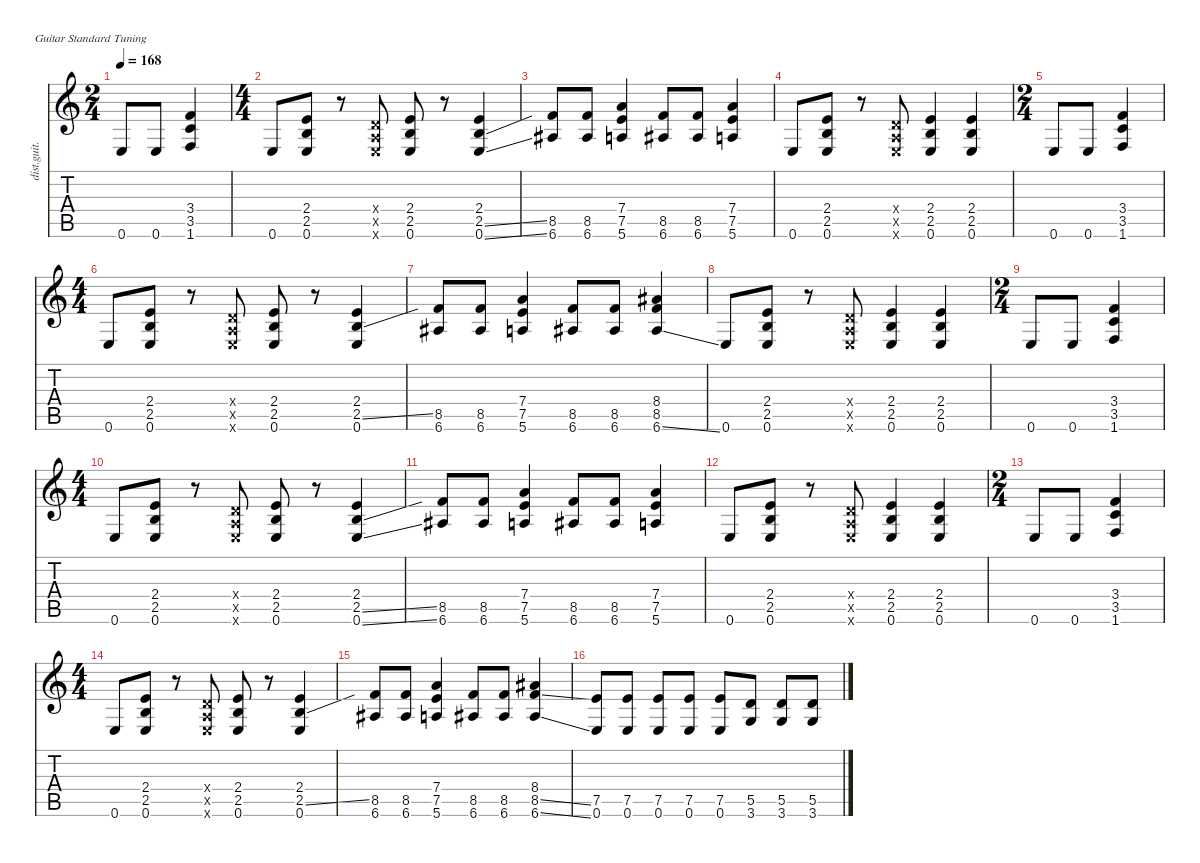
\defaultSystemsLayout 4
\hideDynamics
\bracketExtendMode nobrackets
\otherSystemsTrackNameOrientation horizontal
\track ("Guitar V Distortion" "dist.guit.") {instrument distortionguitar}
\staff {score tabs}
\tuning (E4 B3 G3 D3 A2 E2)
\ts (2 4)
\beaming (8 2 2)
\tempo 168
\clef g2
\ks c
0.6.8{dy f} 0.6.8 (3.4 3.5 1.6).4 |
\ts (4 4)
\beaming (8 2 2 2 2)
0.6.8 (2.4 2.5 0.6).8 r.8 (0.4{x} 0.5{x} 0.6{x}).8 (2.4 2.5 0.6).8 r.8 (2.4 2.5{ss} 0.6{ss}).4 |
(8.5 6.6{acc #}).8 (8.5 6.6{acc #}).8 (7.4 7.5 5.6).4 (8.5 6.6{acc #}).8 (8.5 6.6{acc #}).8 (7.4 7.5 5.6).4 |
0.6.8 (2.4 2.5 0.6).8 r.8 (0.4{x} 0.5{x} 0.6{x}).8 (2.4 2.5 0.6).4 (2.4 2.5 0.6).4 |
\ts (2 4)
\beaming (8 2 2)
0.6.8 0.6.8 (3.4 3.5 1.6).4 |
\ts (4 4)
\beaming (8 2 2 2 2)
0.6.8 (2.4 2.5 0.6).8 r.8 (0.4{x} 0.5{x} 0.6{x}).8 (2.4 2.5 0.6).8 r.8 (2.4 2.5{ss} 0.6).4 |
(8.5 6.6{acc #}).8 (8.5 6.6{acc #}).8 (7.4 7.5 5.6).4 (8.5 6.6{acc #}).8 (8.5 6.6{acc #}).8 (8.4{acc #} 8.5 6.6{ss acc #}).4 |
0.6.8 (2.4 2.5 0.6).8 r.8 (0.4{x} 0.5{x} 0.6{x}).8 (2.4 2.5 0.6).4 (2.4 2.5 0.6).4 |
\ts (2 4)
\beaming (8 2 2)
0.6.8 0.6.8 (3.4 3.5 1.6).4 |
\ts (4 4)
\beaming (8 2 2 2 2)
0.6.8 (2.4 2.5 0.6).8 r.8 (0.4{x} 0.5{x} 0.6{x}).8 (2.4 2.5 0.6).8 r.8 (2.4 2.5{ss} 0.6{ss}).4 |
(8.5 6.6{acc #}).8 (8.5 6.6{acc #}).8 (7.4 7.5 5.6).4 (8.5 6.6{acc #}).8 (8.5 6.6{acc #}).8 (7.4 7.5 5.6).4 |
0.6.8 (2.4 2.5 0.6).8 r.8 (0.4{x} 0.5{x} 0.6{x}).8 (2.4 2.5 0.6).4 (2.4 2.5 0.6).4 |
\ts (2 4)
\beaming (8 2 2)
0.6.8 0.6.8 (3.4 3.5 1.6).4 |
\ts (4 4)
\beaming (8 2 2 2 2)
0.6.8 (2.4 2.5 0.6).8 r.8 (0.4{x} 0.5{x} 0.6{x}).8 (2.4 2.5 0.6).8 r.8 (2.4 2.5{ss} 0.6).4 |
(8.5 6.6{acc #}).8 (8.5 6.6{acc #}).8 (7.4 7.5 5.6).4 (8.5 6.6{acc #}).8 (8.5 6.6{acc #}).8 (8.4{acc #} 8.5{ss} 6.6{ss acc #}).4 |
(7.5 0.6).8 (7.5 0.6).8 (7.5 0.6).8 (7.5 0.6).8 (7.5 0.6).8 (5.5 3.6).8 (5.5 3.6).8 (5.5 3.6).8
